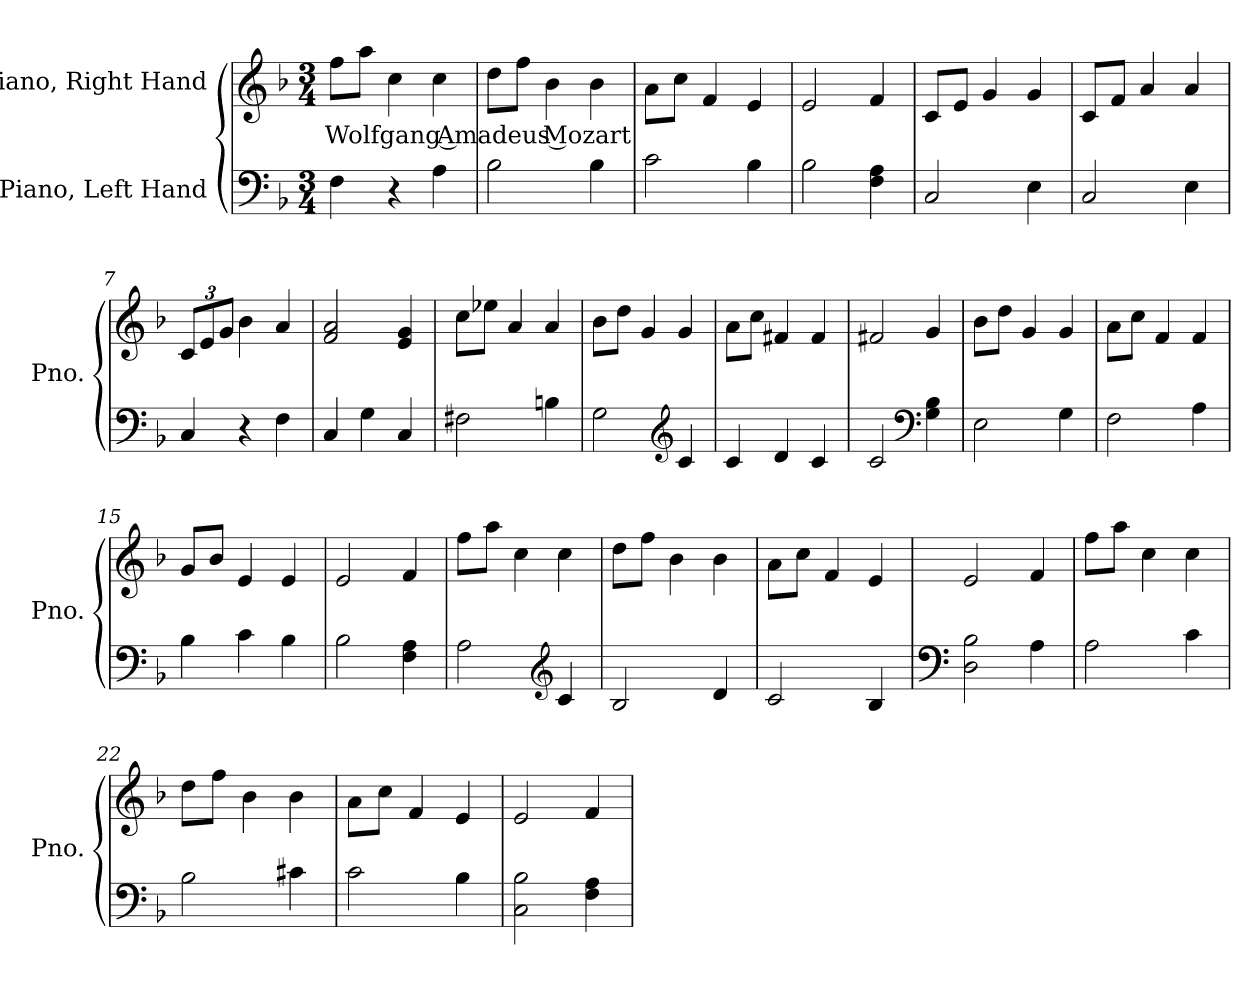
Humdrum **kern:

**kern	**kern	**text
*part2	*part1	*part1
*staff2	*staff1	*staff1
*I"Piano, Left Hand	*I"Piano, Right Hand	*
*I'Pno.	*I'Pno.	*
*clefF4	*clefG2	*
*k[b-]	*k[b-]	*
*M3/4	*M3/4	*
*MM100	*MM100	*
=1	=1	=1
!	!	!LO:LY:b
4F\	8ff\L	Wolfgang Amadeus Mozart
.	8aa\J	.
4r	4cc\	.
4A\	4cc\	.
=2	=2	=2
2B-\	8dd\L	.
.	8ff\J	.
.	4b-\	.
4B-\	4b-\	.
=3	=3	=3
2c\	8a\L	.
.	8cc\J	.
.	4f/	.
4B-\	4e/	.
=4	=4	=4
2B-\	2e/	.
4F\ 4A\	4f/	.
=5	=5	=5
2C/	8c/L	.
.	8e/J	.
.	4g/	.
4E\	4g/	.
!!LO:LB:g=z
=6	=6	=6
2C/	8c/L	.
.	8f/J	.
.	4a/	.
4E\	4a/	.
=7	=7	=7
*	*Xbrackettup	*
4C/	12c/L	.
.	12e/	.
.	12g/J	.
4r	4b-\	.
4F\	4a/	.
=8	=8	=8
4C/	2f/ 2a/	.
4G\	.	.
4C/	4e/ 4g/	.
=9	=9	=9
2F#X\	8cc\L	.
.	8ee-X\J	.
.	4a/	.
4Bn\	4a/	.
=10	=10	=10
2G\	8b-\L	.
.	8dd\J	.
.	4g/	.
*clefG2	*	*
4c/	4g/	.
=11	=11	=11
4c/	8a\L	.
.	8cc\J	.
4d/	4f#X/	.
4c/	4f#/	.
=12	=12	=12
2c/	2f#X/	.
*clefF4	*	*
4G\ 4B-\	4g/	.
=13	=13	=13
2E\	8b-\L	.
.	8dd\J	.
.	4g/	.
4G\	4g/	.
!!LO:LB:g=z
=14	=14	=14
2F\	8a\L	.
.	8cc\J	.
.	4f/	.
4A\	4f/	.
=15	=15	=15
4B-\	8g/L	.
.	8b-/J	.
4c\	4e/	.
4B-\	4e/	.
=16	=16	=16
2B-\	2e/	.
4F\ 4A\	4f/	.
=17	=17	=17
2A\	8ff\L	.
.	8aa\J	.
.	4cc\	.
*clefG2	*	*
4c/	4cc\	.
=18	=18	=18
2B-/	8dd\L	.
.	8ff\J	.
.	4b-\	.
4d/	4b-\	.
=19	=19	=19
2c/	8a\L	.
.	8cc\J	.
.	4f/	.
4B-/	4e/	.
=20	=20	=20
*clefF4	*	*
2D\ 2B-\	2e/	.
4A\	4f/	.
=21	=21	=21
2A\	8ff\L	.
.	8aa\J	.
.	4cc\	.
4c\	4cc\	.
!!LO:LB:g=z
=22	=22	=22
2B-\	8dd\L	.
.	8ff\J	.
.	4b-\	.
4c#X\	4b-\	.
=23	=23	=23
2c\	8a\L	.
.	8cc\J	.
.	4f/	.
4B-\	4e/	.
=24	=24	=24
2C\ 2B-\	2e/	.
4F\ 4A\	4f/	.
=	=	=
*-	*-	*-
